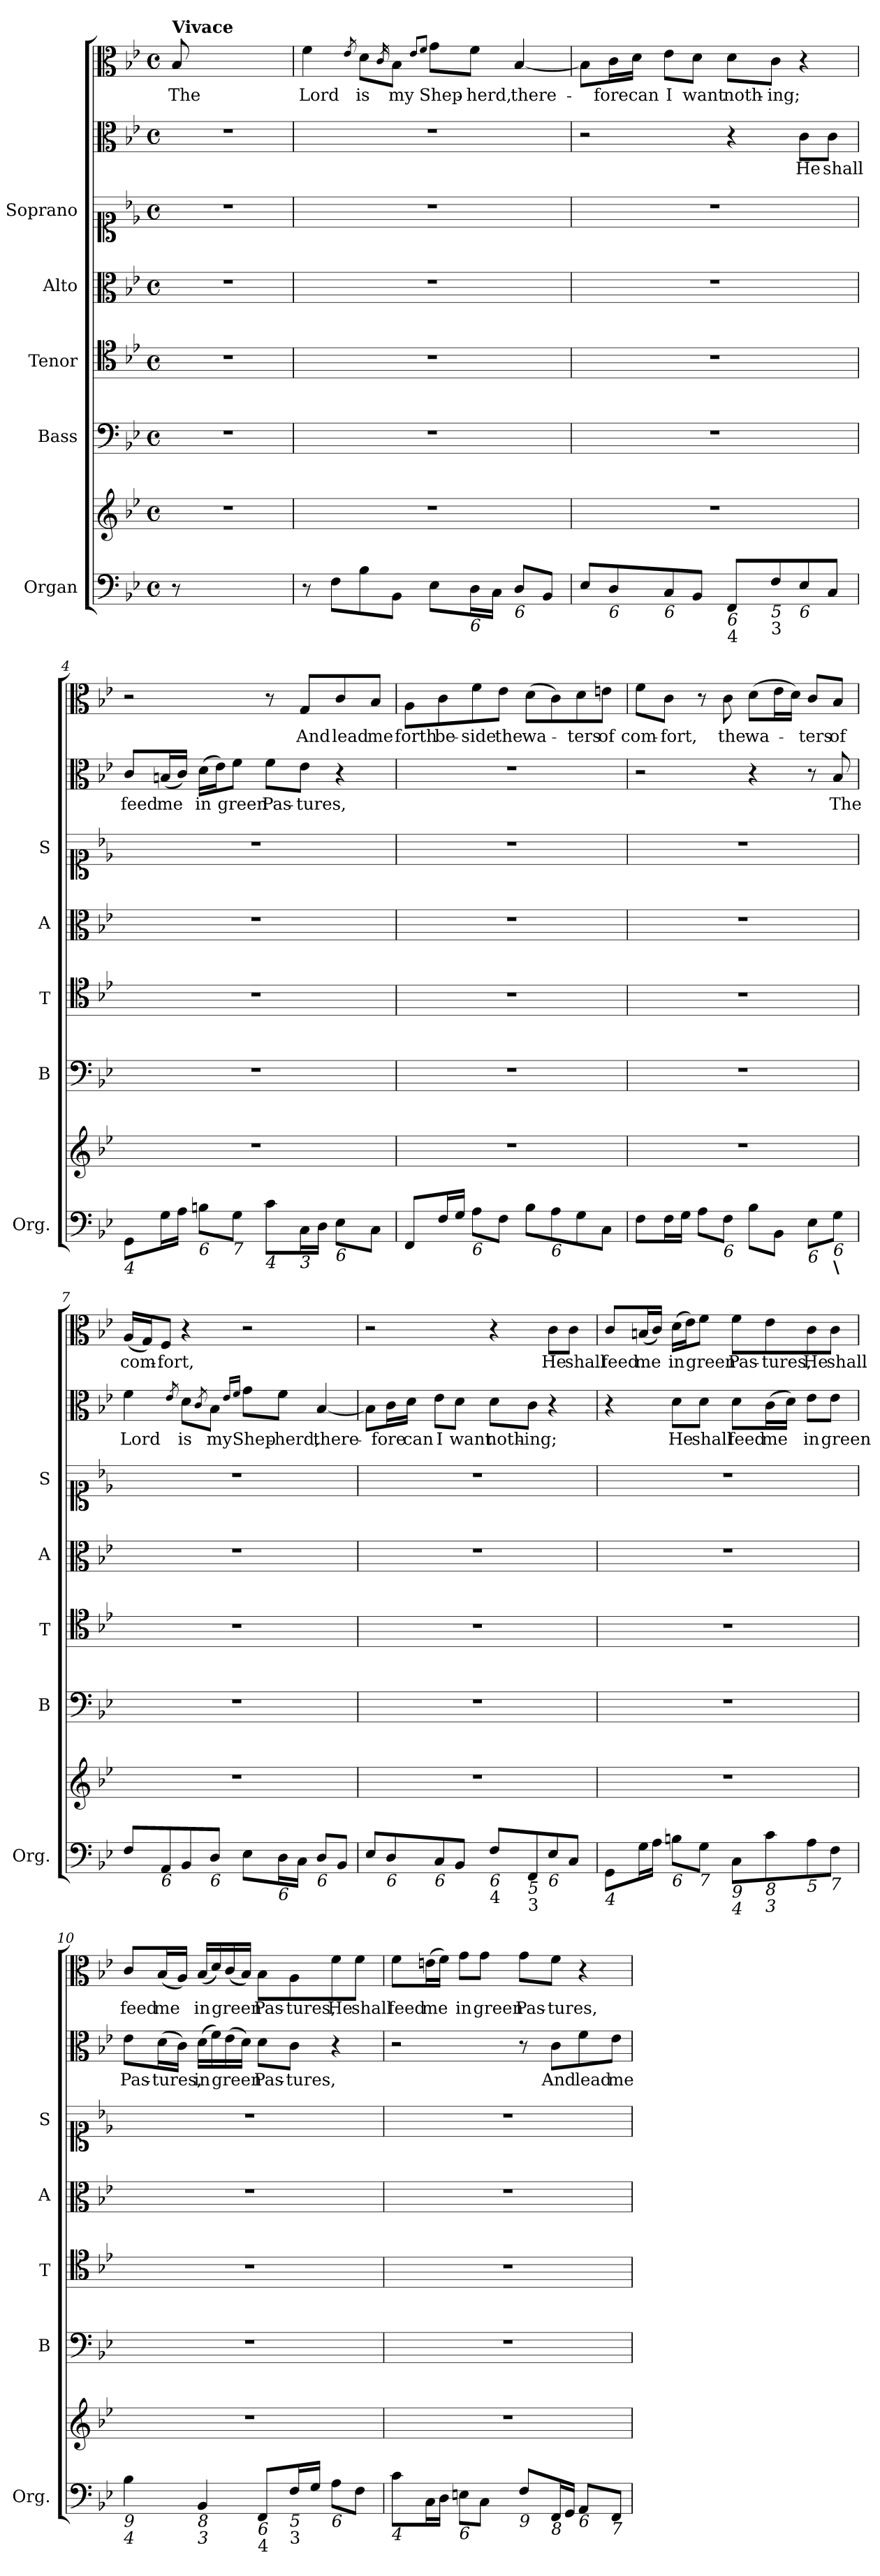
**kern	**kern	**kern	**kern	**kern	**kern	**kern	**text	**kern	**text
*part7	*part7	*part6	*part5	*part4	*part3	*part2	*part2	*part1	*part1
*staff8	*staff7	*staff6	*staff5	*staff4	*staff3	*staff2	*staff2	*staff1	*staff1
*I"Organ	*	*I"Bass	*I"Tenor	*I"Alto	*I"Soprano	*	*	*	*
*I'Org.	*	*I'B	*I'T	*I'A	*I'S	*	*	*	*
*clefF4	*clefG2	*clefF4	*clefC4	*clefC3	*clefC1	*clefC3	*	*clefC3	*
*k[b-e-]	*k[b-e-]	*k[b-e-]	*k[b-e-]	*k[b-e-]	*k[b-e-]	*k[b-e-]	*	*k[b-e-]	*
*B-:	*B-:	*B-:	*B-:	*B-:	*B-:	*B-:	*	*B-:	*
*M4/4	*M4/4	*M4/4	*M4/4	*M4/4	*M4/4	*M4/4	*	*M4/4	*
*met(c)	*met(c)	*met(c)	*met(c)	*met(c)	*met(c)	*met(c)	*	*met(c)	*
*MM90	*MM90	*MM90	*MM90	*MM90	*MM90	*MM90	*	*MM90	*
=1	=1	=1	=1	=1	=1	=1	=1	=1	=1
!	!	!	!	!	!	!	!	!LO:TX:a:B:t=Vivace	!
!	!	!	!	!	!	!	!	!	!LO:LY:b
8r	1r	1r	1r	1r	1r	1r	.	8B-/	The
2..ryy	.	.	.	.	.	.	.	2..ryy	.
=2	=2	=2	=2	=2	=2	=2	=2	=2	=2
!	!	!	!	!	!	!	!	!	!LO:LY:b
8r	1r	1r	1r	1r	1r	1r	.	4f\	Lord
8F\L	.	.	.	.	.	.	.	.	.
.	.	.	.	.	.	.	.	8qe-/	.
!	!	!	!	!	!	!	!	!	!LO:LY:b
8B-\	.	.	.	.	.	.	.	8d\L	is
.	.	.	.	.	.	.	.	16qc/	.
!	!	!	!	!	!	!	!	!	!LO:LY:b
8BB-\J	.	.	.	.	.	.	.	8B-\J	my
.	.	.	.	.	.	.	.	8qe-/L	.
.	.	.	.	.	.	.	.	8qf/J	.
!	!	!	!	!	!	!	!	!	!LO:LY:b
8E-\L	.	.	.	.	.	.	.	8g\L	Shep-
!LO:TX:b:i:t=6	!	!	!	!	!	!	!	!	!
!	!	!	!	!	!	!	!	!	!LO:LY:b
16D\L	.	.	.	.	.	.	.	8f\J	-herd,
16C\JJ	.	.	.	.	.	.	.	.	.
!LO:TX:b:i:t=6	!	!	!	!	!	!	!	!	!
!	!	!	!	!	!	!	!	!	!LO:LY:b
8D/L	.	.	.	.	.	.	.	[4B-/	there-
8BB-/J	.	.	.	.	.	.	.	.	.
=3	=3	=3	=3	=3	=3	=3	=3	=3	=3
8E-/L	1r	1r	1r	1r	1r	2r	.	8B-\L]	.
!LO:TX:b:i:t=6	!	!	!	!	!	!	!	!	!
!	!	!	!	!	!	!	!	!	!LO:LY:b
8D/	.	.	.	.	.	.	.	16c\L	-fore
!	!	!	!	!	!	!	!	!	!LO:LY:b
.	.	.	.	.	.	.	.	16d\JJ	can
!LO:TX:b:i:t=6	!	!	!	!	!	!	!	!	!
!	!	!	!	!	!	!	!	!	!LO:LY:b
8C/	.	.	.	.	.	.	.	8e-\L	I
!	!	!	!	!	!	!	!	!	!LO:LY:b
8BB-/J	.	.	.	.	.	.	.	8d\J	want
!LO:TX:b:i:t=6	!	!	!	!	!	!	!	!	!
!LO:TX:b:t=4	!	!	!	!	!	!	!	!	!
!	!	!	!	!	!	!	!	!	!LO:LY:b
8FF/L	.	.	.	.	.	4r	.	8d\L	noth-
!LO:TX:b:i:t=5	!	!	!	!	!	!	!	!	!
!LO:TX:b:t=3	!	!	!	!	!	!	!	!	!
!	!	!	!	!	!	!	!	!	!LO:LY:b
8F/	.	.	.	.	.	.	.	8c\J	-ing;
!LO:TX:b:i:t=6	!	!	!	!	!	!	!	!	!
!	!	!	!	!	!	!	!LO:LY:b	!	!
8E-/	.	.	.	.	.	8c\L	He	4r	.
!	!	!	!	!	!	!	!LO:LY:b	!	!
8C/J	.	.	.	.	.	8c\J	shall	.	.
!!LO:LB:g=z
=4	=4	=4	=4	=4	=4	=4	=4	=4	=4
!LO:TX:b:i:t=4	!	!	!	!	!	!	!	!	!
!	!	!	!	!	!	!	!LO:LY:b	!	!
8GG\L	1r	1r	1r	1r	1r	8c/L	feed	2r	.
!	!	!	!	!	!	!	!LO:LY:b	!	!
16G\L	.	.	.	.	.	(<16Bn/L	me	.	.
16A\JJ	.	.	.	.	.	16c/JJ)	.	.	.
!LO:TX:b:i:t=6	!	!	!	!	!	!	!	!	!
!	!	!	!	!	!	!	!LO:LY:b	!	!
8Bn\L	.	.	.	.	.	(>16d\LL	in	.	.
.	.	.	.	.	.	16e-\J)	.	.	.
!LO:TX:b:i:t=7	!	!	!	!	!	!	!	!	!
!	!	!	!	!	!	!	!LO:LY:b	!	!
8G\J	.	.	.	.	.	8f\J	green	.	.
!LO:TX:b:i:t=4	!	!	!	!	!	!	!	!	!
!	!	!	!	!	!	!	!LO:LY:b	!	!
8c\L	.	.	.	.	.	8f\L	Pas-	8r	.
!LO:TX:b:i:t=3	!	!	!	!	!	!	!	!	!
!	!	!	!	!	!	!	!LO:LY:b	!	!LO:LY:b
16C\L	.	.	.	.	.	8e-\J	-tures,	8G/L	And
16D\JJ	.	.	.	.	.	.	.	.	.
!LO:TX:b:i:t=6	!	!	!	!	!	!	!	!	!
!	!	!	!	!	!	!	!	!	!LO:LY:b
8E-\L	.	.	.	.	.	4r	.	8c/	lead
!	!	!	!	!	!	!	!	!	!LO:LY:b
8C\J	.	.	.	.	.	.	.	8B-/J	me
=5	=5	=5	=5	=5	=5	=5	=5	=5	=5
!	!	!	!	!	!	!	!	!	!LO:LY:b
8FF/L	1r	1r	1r	1r	1r	1r	.	8A\L	forth
!	!	!	!	!	!	!	!	!	!LO:LY:b
16F/L	.	.	.	.	.	.	.	8c\	be-
16G/JJ	.	.	.	.	.	.	.	.	.
!LO:TX:b:i:t=6	!	!	!	!	!	!	!	!	!
!	!	!	!	!	!	!	!	!	!LO:LY:b
8A\L	.	.	.	.	.	.	.	8f\	-side
!	!	!	!	!	!	!	!	!	!LO:LY:b
8F\J	.	.	.	.	.	.	.	8e-\J	the
!	!	!	!	!	!	!	!	!	!LO:LY:b
8B-\L	.	.	.	.	.	.	.	(>8d\L	wa-
!LO:TX:b:i:t=6	!	!	!	!	!	!	!	!	!
8A\	.	.	.	.	.	.	.	8c\)	.
!	!	!	!	!	!	!	!	!	!LO:LY:b
8G\	.	.	.	.	.	.	.	8d\	-ters
!	!	!	!	!	!	!	!	!	!LO:LY:b
8C\J	.	.	.	.	.	.	.	8en\J	of
=6	=6	=6	=6	=6	=6	=6	=6	=6	=6
!	!	!	!	!	!	!	!	!	!LO:LY:b
8F\L	1r	1r	1r	1r	1r	2r	.	8f\L	com-
!	!	!	!	!	!	!	!	!	!LO:LY:b
16F\L	.	.	.	.	.	.	.	8c\J	-fort,
16G\JJ	.	.	.	.	.	.	.	.	.
8A\L	.	.	.	.	.	.	.	8r	.
!LO:TX:b:i:t=6	!	!	!	!	!	!	!	!	!
!	!	!	!	!	!	!	!	!	!LO:LY:b
8F\J	.	.	.	.	.	.	.	8c\	the
!	!	!	!	!	!	!	!	!	!LO:LY:b
8B-\L	.	.	.	.	.	4r	.	(>8d\L	wa-
8BB-\J	.	.	.	.	.	.	.	16e-\L	.
.	.	.	.	.	.	.	.	16d\JJ)	.
!LO:TX:b:i:t=6	!	!	!	!	!	!	!	!	!
!	!	!	!	!	!	!	!	!	!LO:LY:b
8E-\L	.	.	.	.	.	8r	.	8c/L	-ters
!LO:TX:b:i:t=6	!	!	!	!	!	!	!	!	!
!LO:TX:b:B:t=\	!	!	!	!	!	!	!	!	!
!	!	!	!	!	!	!	!LO:LY:b	!	!LO:LY:b
8G\J	.	.	.	.	.	8B-/	The	8B-/J	of
!!LO:PB:g=z
=7	=7	=7	=7	=7	=7	=7	=7	=7	=7
!	!	!	!	!	!	!	!LO:LY:b	!	!LO:LY:b
8F/L	1r	1r	1r	1r	1r	4f\	Lord	(<16A/LL	com-
.	.	.	.	.	.	.	.	16G/J)	.
!LO:TX:b:i:t=6	!	!	!	!	!	!	!	!	!
!	!	!	!	!	!	!	!	!	!LO:LY:b
8AA/	.	.	.	.	.	.	.	8F/J	-fort,
.	.	.	.	.	.	8qe-/	.	.	.
!	!	!	!	!	!	!	!LO:LY:b	!	!
8BB-/	.	.	.	.	.	8d\L	is	4r	.
.	.	.	.	.	.	8qc/	.	.	.
!LO:TX:b:i:t=6	!	!	!	!	!	!	!	!	!
!	!	!	!	!	!	!	!LO:LY:b	!	!
8D/J	.	.	.	.	.	8B-\J	my	.	.
.	.	.	.	.	.	16qe-/LL	.	.	.
.	.	.	.	.	.	16qf/JJ	.	.	.
!	!	!	!	!	!	!	!LO:LY:b	!	!
8E-\L	.	.	.	.	.	8g\L	Shep-	2r	.
!LO:TX:b:i:t=6	!	!	!	!	!	!	!	!	!
!	!	!	!	!	!	!	!LO:LY:b	!	!
16D\L	.	.	.	.	.	8f\J	-herd,	.	.
16C\JJ	.	.	.	.	.	.	.	.	.
!LO:TX:b:i:t=6	!	!	!	!	!	!	!	!	!
!	!	!	!	!	!	!	!LO:LY:b	!	!
8D/L	.	.	.	.	.	[4B-/	there-	.	.
8BB-/J	.	.	.	.	.	.	.	.	.
=8	=8	=8	=8	=8	=8	=8	=8	=8	=8
8E-/L	1r	1r	1r	1r	1r	8B-\L]	.	2r	.
!LO:TX:b:i:t=6	!	!	!	!	!	!	!	!	!
!	!	!	!	!	!	!	!LO:LY:b	!	!
8D/	.	.	.	.	.	16c\L	-fore	.	.
!	!	!	!	!	!	!	!LO:LY:b	!	!
.	.	.	.	.	.	16d\JJ	can	.	.
!LO:TX:b:i:t=6	!	!	!	!	!	!	!	!	!
!	!	!	!	!	!	!	!LO:LY:b	!	!
8C/	.	.	.	.	.	8e-\L	I	.	.
!	!	!	!	!	!	!	!LO:LY:b	!	!
8BB-/J	.	.	.	.	.	8d\J	want	.	.
!LO:TX:b:i:t=6	!	!	!	!	!	!	!	!	!
!LO:TX:b:t=4	!	!	!	!	!	!	!	!	!
!	!	!	!	!	!	!	!LO:LY:b	!	!
8F/L	.	.	.	.	.	8d\L	noth-	4r	.
!LO:TX:b:i:t=5	!	!	!	!	!	!	!	!	!
!LO:TX:b:t=3	!	!	!	!	!	!	!	!	!
!	!	!	!	!	!	!	!LO:LY:b	!	!
8FF/	.	.	.	.	.	8c\J	-ing;	.	.
!LO:TX:b:i:t=6	!	!	!	!	!	!	!	!	!
!	!	!	!	!	!	!	!	!	!LO:LY:b
8E-/	.	.	.	.	.	4r	.	8c\L	He
!	!	!	!	!	!	!	!	!	!LO:LY:b
8C/J	.	.	.	.	.	.	.	8c\J	shall
=9	=9	=9	=9	=9	=9	=9	=9	=9	=9
!LO:TX:b:i:t=4	!	!	!	!	!	!	!	!	!
!	!	!	!	!	!	!	!	!	!LO:LY:b
8GG\L	1r	1r	1r	1r	1r	4r	.	8c/L	feed
!	!	!	!	!	!	!	!	!	!LO:LY:b
16G\L	.	.	.	.	.	.	.	(<16Bn/L	me
16A\JJ	.	.	.	.	.	.	.	16c/JJ)	.
!LO:TX:b:i:t=6	!	!	!	!	!	!	!	!	!
!	!	!	!	!	!	!	!LO:LY:b	!	!LO:LY:b
8Bn\L	.	.	.	.	.	8d\L	He	(>16d\LL	in
.	.	.	.	.	.	.	.	16e-\J)	.
!LO:TX:b:i:t=7	!	!	!	!	!	!	!	!	!
!	!	!	!	!	!	!	!LO:LY:b	!	!LO:LY:b
8G\J	.	.	.	.	.	8d\J	shall	8f\J	green
!LO:TX:b:i:t=9	!	!	!	!	!	!	!	!	!
!LO:TX:b:i:t=4	!	!	!	!	!	!	!	!	!
!	!	!	!	!	!	!	!LO:LY:b	!	!LO:LY:b
8C\L	.	.	.	.	.	8d\L	feed	8f\L	Pas-
!LO:TX:b:i:t=8	!	!	!	!	!	!	!	!	!
!LO:TX:b:i:t=3	!	!	!	!	!	!	!	!	!
!	!	!	!	!	!	!	!LO:LY:b	!	!LO:LY:b
8c\	.	.	.	.	.	(>16c\L	me	8e-\	-tures,
.	.	.	.	.	.	16d\JJ)	.	.	.
!LO:TX:b:i:t=5	!	!	!	!	!	!	!	!	!
!	!	!	!	!	!	!	!LO:LY:b	!	!LO:LY:b
8A\	.	.	.	.	.	8e-\L	in	8c\	He
!LO:TX:b:i:t=7	!	!	!	!	!	!	!	!	!
!	!	!	!	!	!	!	!LO:LY:b	!	!LO:LY:b
8F\J	.	.	.	.	.	8e-\J	green	8c\J	shall
!!LO:LB:g=z
=10	=10	=10	=10	=10	=10	=10	=10	=10	=10
!LO:TX:b:i:t=9	!	!	!	!	!	!	!	!	!
!LO:TX:b:i:t=4	!	!	!	!	!	!	!	!	!
!	!	!	!	!	!	!	!LO:LY:b	!	!LO:LY:b
4B-\	1r	1r	1r	1r	1r	8e-\L	Pas-	8c/L	feed
!	!	!	!	!	!	!	!LO:LY:b	!	!LO:LY:b
.	.	.	.	.	.	(>16d\L	-tures,	(<16B-/L	me
.	.	.	.	.	.	16c\JJ)	.	16A/JJ)	.
!LO:TX:b:i:t=8	!	!	!	!	!	!	!	!	!
!LO:TX:b:i:t=3	!	!	!	!	!	!	!	!	!
!	!	!	!	!	!	!	!LO:LY:b	!	!LO:LY:b
4BB-/	.	.	.	.	.	(>16d\LL	in	(<16B-/LL	in
.	.	.	.	.	.	16f\)	.	16d/)	.
!	!	!	!	!	!	!	!LO:LY:b	!	!LO:LY:b
.	.	.	.	.	.	(>16e-\	green	(<16c/	green
.	.	.	.	.	.	16d\JJ)	.	16B-/JJ)	.
!LO:TX:b:i:t=6	!	!	!	!	!	!	!	!	!
!LO:TX:b:t=4	!	!	!	!	!	!	!	!	!
!	!	!	!	!	!	!	!LO:LY:b	!	!LO:LY:b
8FF/L	.	.	.	.	.	8d\L	Pas-	8B-\L	Pas-
!LO:TX:b:i:t=5	!	!	!	!	!	!	!	!	!
!LO:TX:b:t=3	!	!	!	!	!	!	!	!	!
!	!	!	!	!	!	!	!LO:LY:b	!	!LO:LY:b
16F/L	.	.	.	.	.	8c\J	-tures,	8A\	-tures,
16G/JJ	.	.	.	.	.	.	.	.	.
!LO:TX:b:i:t=6	!	!	!	!	!	!	!	!	!
!	!	!	!	!	!	!	!	!	!LO:LY:b
8A\L	.	.	.	.	.	4r	.	8f\	He
!	!	!	!	!	!	!	!	!	!LO:LY:b
8F\J	.	.	.	.	.	.	.	8f\J	shall
=11	=11	=11	=11	=11	=11	=11	=11	=11	=11
!LO:TX:b:i:t=4	!	!	!	!	!	!	!	!	!
!	!	!	!	!	!	!	!	!	!LO:LY:b
8c\L	1r	1r	1r	1r	1r	2r	.	8f\L	feed
!	!	!	!	!	!	!	!	!	!LO:LY:b
16C\L	.	.	.	.	.	.	.	(>16en\L	me
16D\JJ	.	.	.	.	.	.	.	16f\JJ)	.
!LO:TX:b:i:t=6	!	!	!	!	!	!	!	!	!
!	!	!	!	!	!	!	!	!	!LO:LY:b
8En\L	.	.	.	.	.	.	.	8g\L	in
!	!	!	!	!	!	!	!	!	!LO:LY:b
8C\J	.	.	.	.	.	.	.	8g\J	green
!LO:TX:b:i:t=9	!	!	!	!	!	!	!	!	!
!	!	!	!	!	!	!	!	!	!LO:LY:b
8F/L	.	.	.	.	.	8r	.	8g\L	Pas-
!LO:TX:b:i:t=8	!	!	!	!	!	!	!	!	!
!	!	!	!	!	!	!	!LO:LY:b	!	!LO:LY:b
16FF/L	.	.	.	.	.	8c\L	And	8f\J	-tures,
16GG/JJ	.	.	.	.	.	.	.	.	.
!LO:TX:b:i:t=6	!	!	!	!	!	!	!	!	!
!	!	!	!	!	!	!	!LO:LY:b	!	!
8AA/L	.	.	.	.	.	8f\	lead	4r	.
!LO:TX:b:i:t=7	!	!	!	!	!	!	!	!	!
!	!	!	!	!	!	!	!LO:LY:b	!	!
8FF/J	.	.	.	.	.	8e-\J	me	.	.
=	=	=	=	=	=	=	=	=	=
*-	*-	*-	*-	*-	*-	*-	*-	*-	*-
